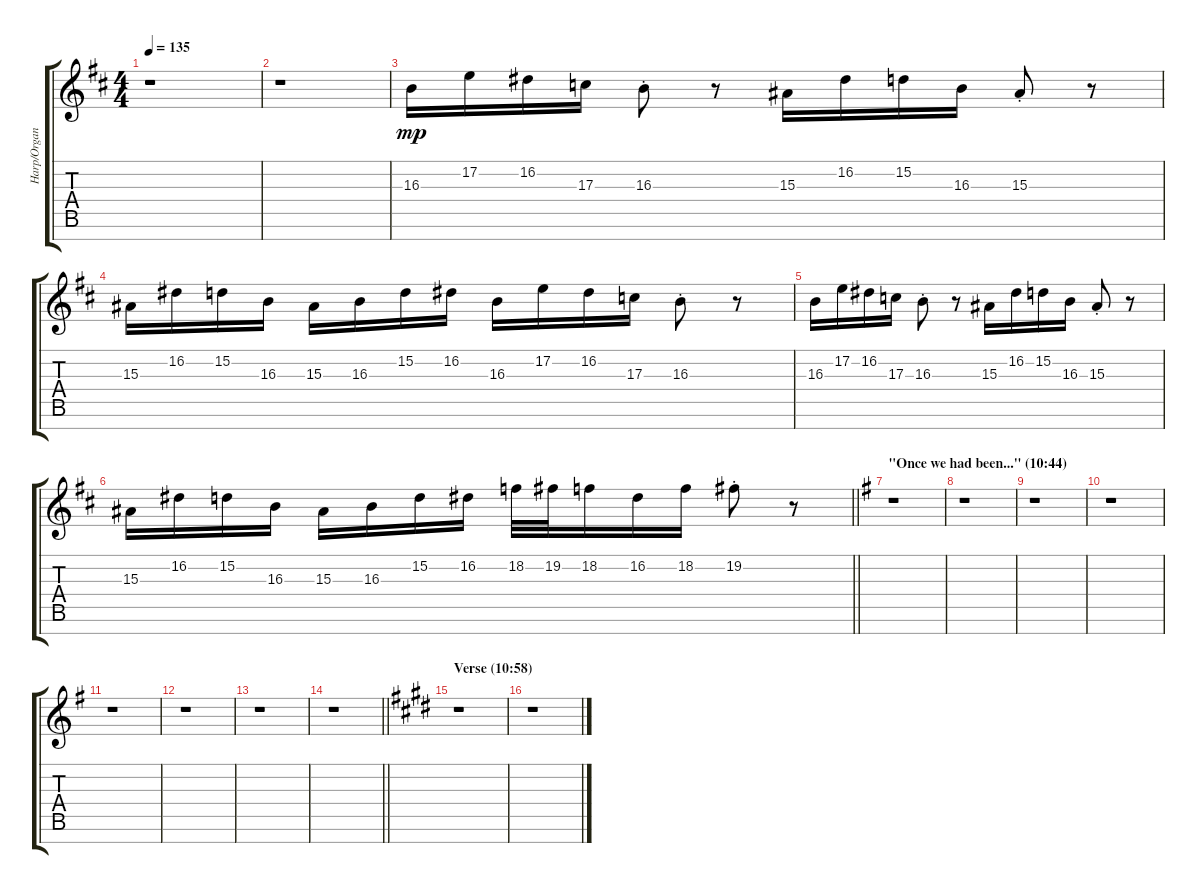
\track ("Harp/Organ" "Harp/Organ") {instrument orchestralharp}
\staff {score tabs}
\tuning (E4 B3 G3 D3 A2 E2 B1) {hide}
\ts (4 4)
\tempo 135
\clef g2
\ks bminor
r.1{dy f} |
r.1 |
16.3.16{dy mp} 17.2.16 16.2.16 17.3.16 16.3{st}.8 r.8 15.3.16 16.2.16 15.2.16 16.3.16 15.3{st}.8 r.8 |
15.3.16 16.2.16 15.2.16 16.3.16 15.3.16 16.3.16 15.2.16 16.2.16 16.3.16 17.2.16 16.2.16 17.3.16 16.3{st}.8 r.8 |
16.3.16 17.2.16 16.2.16 17.3.16 16.3{st}.8 r.8 15.3.16 16.2.16 15.2.16 16.3.16 15.3{st}.8 r.8 |
\barLineRight lightlight
15.3.16 16.2.16 15.2.16 16.3.16 15.3.16 16.3.16 15.2.16 16.2.16 18.2.32 19.2.32 18.2.16 16.2.16 18.2.16 19.2{st}.8 r.8 |
\section ("" "\"Once we had been...\" (10:44)")
\ks eminor
r.1 |
r.1 |
r.1 |
r.1 |
r.1 |
r.1 |
r.1 |
\barLineRight lightlight
r.1 |
\section ("" "Verse (10:58)")
\ks c#minor
r.1 |
r.1
